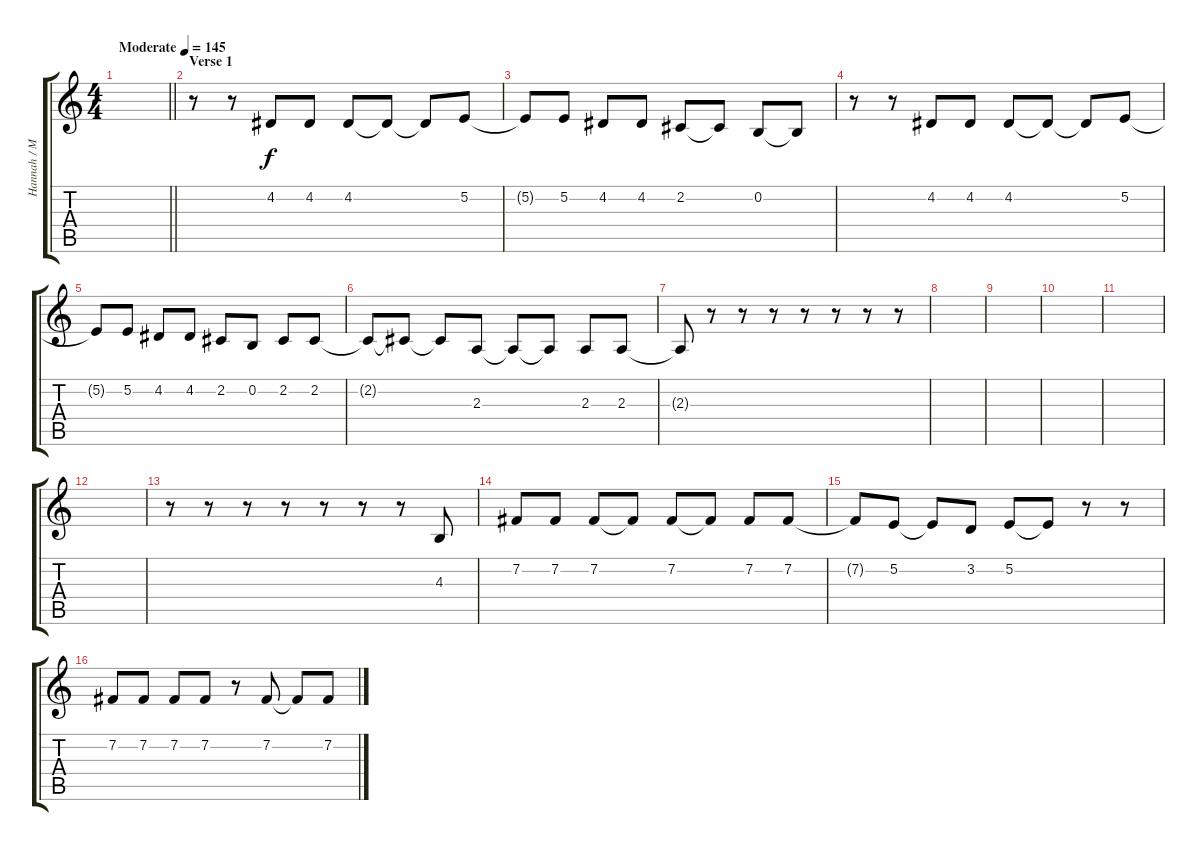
\track ("Hannah / Miley" "Hannah / M") {instrument electricgrandpiano}
\staff {score tabs}
\tuning (E4 B3 G3 D3 A2 E2) {hide}
\ts (4 4)
\tempo (145 "Moderate")
\clef g2
\barLineRight lightlight
\ks c
|
\section ("" "Verse 1")
r.8 r.8 4.2.8 4.2.8 4.2.8 4.2{t}.8 4.2{t}.8 5.2.8 |
5.2{t}.8 5.2.8 4.2.8 4.2.8 2.2.8 2.2{t}.8 0.2.8 0.2{t}.8 |
r.8 r.8 4.2.8 4.2.8 4.2.8 4.2{t}.8 4.2{t}.8 5.2.8 |
5.2{t}.8 5.2.8 4.2.8 4.2.8 2.2.8 0.2.8 2.2.8 2.2.8 |
2.2{t}.8 2.2{t}.8 2.2{t}.8 2.3.8 2.3{t}.8 2.3{t}.8 2.3.8 2.3.8 |
2.3{t}.8 r.8 r.8 r.8 r.8 r.8 r.8 r.8 |
|
|
|
|
|
r.8 r.8 r.8 r.8 r.8 r.8 r.8 4.3.8 |
7.2.8 7.2.8 7.2.8 7.2{t}.8 7.2.8 7.2{t}.8 7.2.8 7.2.8 |
7.2{t}.8 5.2.8 5.2{t}.8 3.2.8 5.2.8 5.2{t}.8 r.8 r.8 |
7.2.8 7.2.8 7.2.8 7.2.8 r.8 7.2.8 7.2{t}.8 7.2.8
